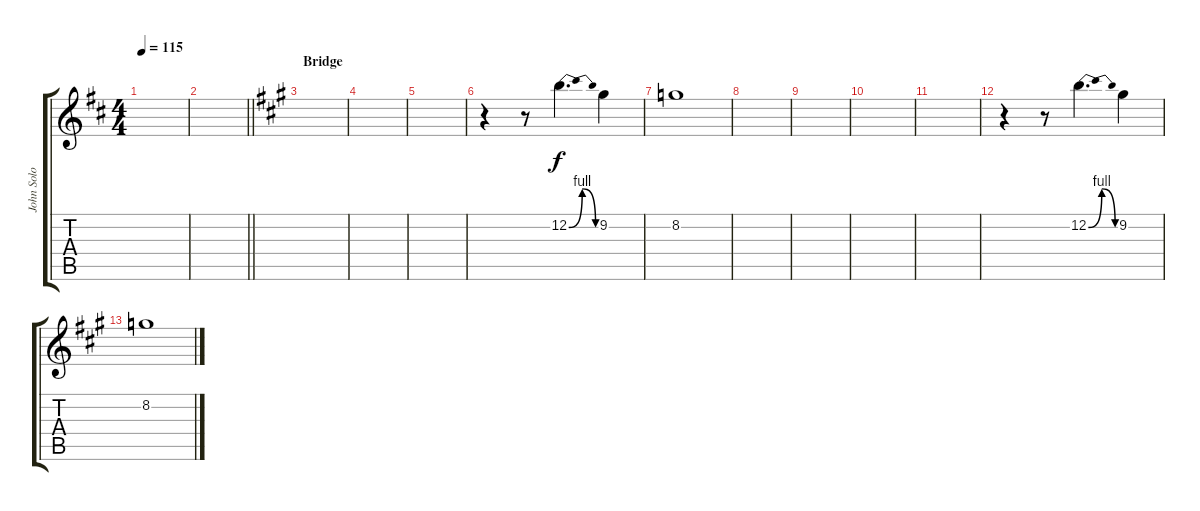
\track ("John Solo" "John Solo") {instrument electricguitarclean}
\staff {score tabs}
\tuning (E4 B3 G3 D3 A2 E2) {hide}
\ts (4 4)
\tempo 115
\clef g2
\ks d
|
\barLineRight lightlight
|
\section ("" "Bridge")
\ks a
|
|
|
r.4 r.8 12.2{be (bendrelease 0 0 5 4 45 4 60 0)}.4{d} 9.2.4 |
8.2.1 |
|
|
|
|
r.4 r.8 12.2{be (bendrelease 0 0 5 4 45 4 60 0)}.4{d} 9.2.4 |
8.2.1
